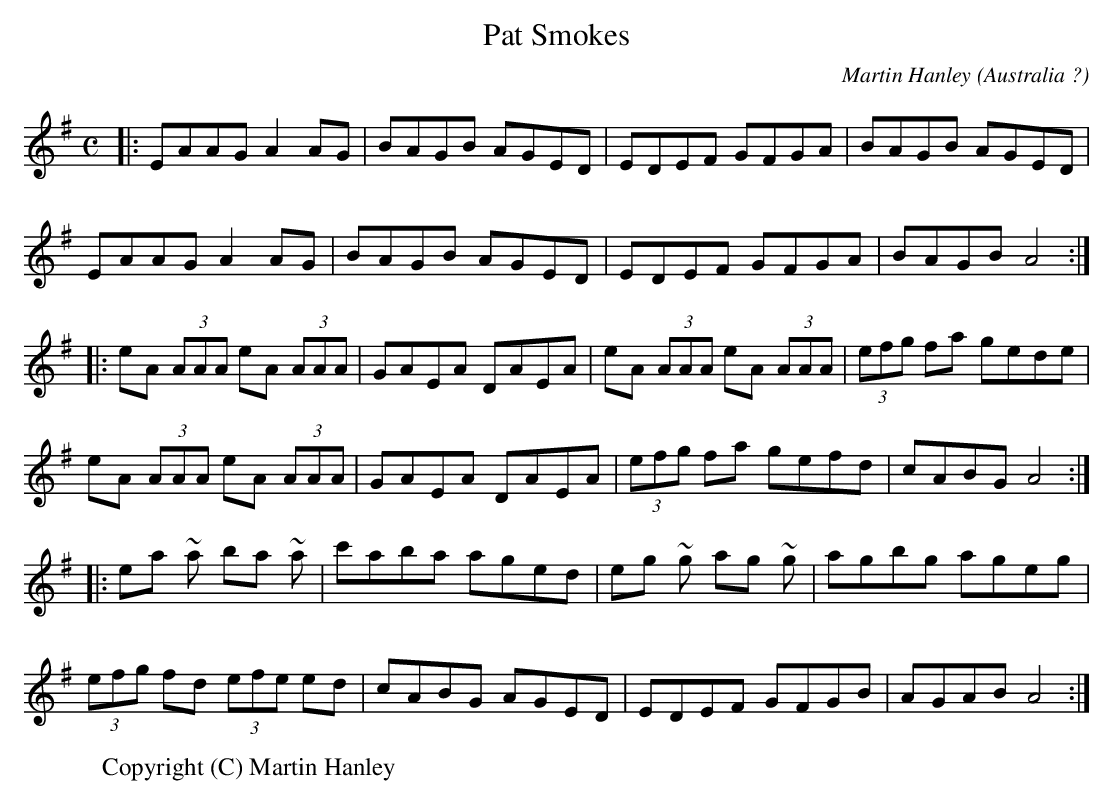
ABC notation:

X:1
T:Pat Smokes
M:C
L:1/8
C:Martin Hanley
O:Australia ?
K:G
|:EAAG A2 AG| BAGB AGED| EDEF GFGA| BAGB AGED|
EAAG A2 AG| BAGB AGED| EDEF GFGA| BAGB A4:|
|: eA (3AAA eA (3AAA| GAEA DAEA| eA (3AAA eA (3AAA| (3efg fa gede|
eA (3AAA eA (3AAA| GAEA DAEA| (3efg fa gefd| cABG A4:|
|:ea ~a ba ~a| c'aba aged| eg ~g ag ~g| agbg ageg|
(3efg fd (3efe ed| cABG AGED| EDEF GFGB| AGAB A4:|
W:Copyright (C) Martin Hanley
